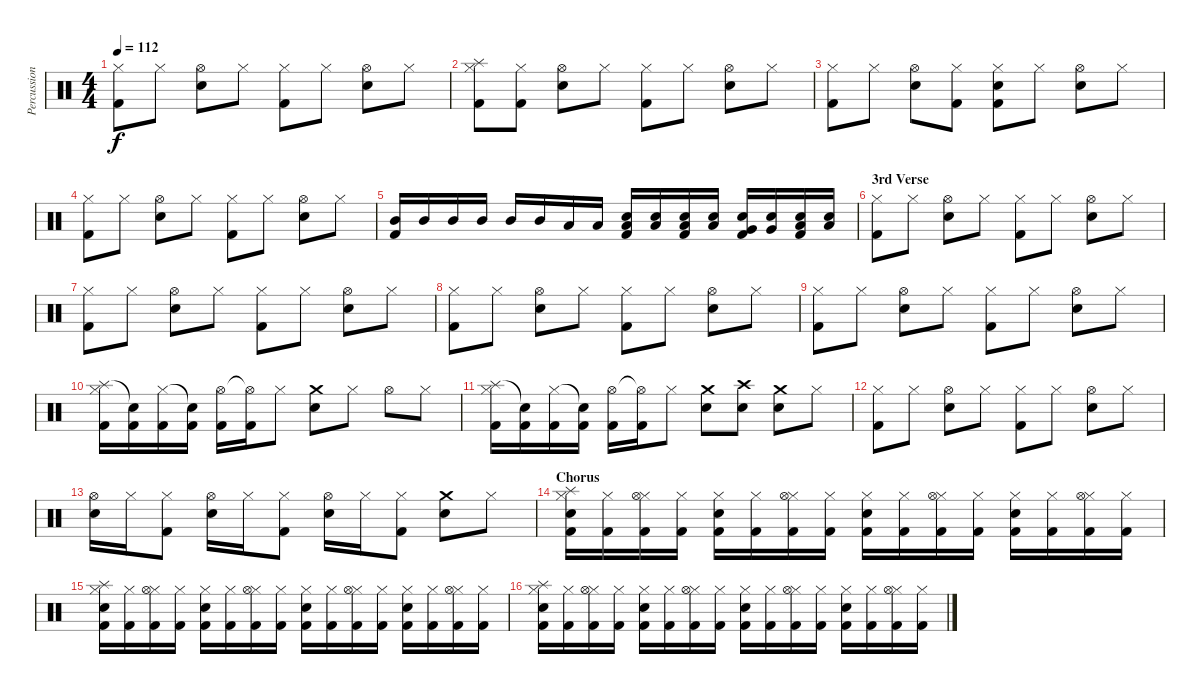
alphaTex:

\track ("Percussion" "Percussion") {instrument percussion}
\staff {score}
\articulation defaults
\ts (4 4)
\tempo 112
\clef neutral
\ks c
("Hi-Hat (closed)" "Kick (hit) 2").8{dy f} "Hi-Hat (closed)".8 ("Snare (hit) 2" "Hi-Hat (open)").8 "Hi-Hat (closed)".8 ("Hi-Hat (closed)" "Kick (hit) 2").8 "Hi-Hat (closed)".8 ("Snare (hit) 2" "Hi-Hat (open)").8 "Hi-Hat (closed)".8 |
("Splash (hit)" "Hi-Hat (closed)" "Kick (hit) 2").8 ("Hi-Hat (closed)" "Kick (hit) 2").8 ("Snare (hit) 2" "Hi-Hat (open)").8 "Hi-Hat (closed)".8 ("Hi-Hat (closed)" "Kick (hit) 2").8 "Hi-Hat (closed)".8 ("Snare (hit) 2" "Hi-Hat (open)").8 "Hi-Hat (closed)".8 |
("Hi-Hat (closed)" "Kick (hit) 2").8 "Hi-Hat (closed)".8 ("Snare (hit) 2" "Hi-Hat (open)").8 ("Hi-Hat (closed)" "Kick (hit) 2").8 ("Snare (hit) 2" "Hi-Hat (closed)" "Kick (hit) 2").8 "Hi-Hat (closed)".8 ("Snare (hit) 2" "Hi-Hat (open)").8 "Hi-Hat (closed)".8 |
("Hi-Hat (closed)" "Kick (hit) 2").8 "Hi-Hat (closed)".8 ("Snare (hit) 2" "Hi-Hat (open)").8 "Hi-Hat (closed)".8 ("Hi-Hat (closed)" "Kick (hit) 2").8 "Hi-Hat (closed)".8 ("Snare (hit) 2" "Hi-Hat (open)").8 "Hi-Hat (closed)".8 |
("Mid Tom (hit)" "Kick (hit) 2").16 "Mid Tom (hit)".16 "Mid Tom (hit)".16 "Mid Tom (hit)".16 "Mid Tom (hit)".16 "Mid Tom (hit)".16 "Low Tom (hit)".16 "Low Tom (hit)".16 ("Low Tom (hit)" "Snare (hit) 2" "Kick (hit) 2").16 ("Low Tom (hit)" "Snare (hit) 2").16 ("Low Tom (hit)" "Snare (hit) 2" "Kick (hit) 2").16 ("Low Tom (hit)" "Snare (hit) 2").16 ("Very Low Tom (hit)" "Snare (hit) 2" "Kick (hit) 2").16 ("Very Low Tom (hit)" "Snare (hit) 2").16 ("Low Floor Tom (hit)" "Snare (hit) 2" "Kick (hit) 2").16 ("Low Floor Tom (hit)" "Snare (hit) 2").16 |
\section ("" "3rd Verse")
("Hi-Hat (closed)" "Kick (hit) 2").8 "Hi-Hat (closed)".8 ("Snare (hit) 2" "Hi-Hat (open)").8 "Hi-Hat (closed)".8 ("Hi-Hat (closed)" "Kick (hit) 2").8 "Hi-Hat (closed)".8 ("Snare (hit) 2" "Hi-Hat (open)").8 "Hi-Hat (closed)".8 |
("Hi-Hat (closed)" "Kick (hit) 2").8 "Hi-Hat (closed)".8 ("Snare (hit) 2" "Hi-Hat (open)").8 "Hi-Hat (closed)".8 ("Hi-Hat (closed)" "Kick (hit) 2").8 "Hi-Hat (closed)".8 ("Snare (hit) 2" "Hi-Hat (open)").8 "Hi-Hat (closed)".8 |
("Hi-Hat (closed)" "Kick (hit) 2").8 "Hi-Hat (closed)".8 ("Snare (hit) 2" "Hi-Hat (open)").8 "Hi-Hat (closed)".8 ("Hi-Hat (closed)" "Kick (hit) 2").8 "Hi-Hat (closed)".8 ("Snare (hit) 2" "Hi-Hat (open)").8 "Hi-Hat (closed)".8 |
("Hi-Hat (closed)" "Kick (hit) 2").8 "Hi-Hat (closed)".8 ("Snare (hit) 2" "Hi-Hat (open)").8 "Hi-Hat (closed)".8 ("Hi-Hat (closed)" "Kick (hit) 2").8 "Hi-Hat (closed)".8 ("Snare (hit) 2" "Hi-Hat (open)").8 "Hi-Hat (closed)".8 |
("Splash (hit)" "Hi-Hat (closed)" "Kick (hit) 2").16 ("Snare (hit)"{t} "Kick (hit) 2").16 ("Hi-Hat (closed)" "Kick (hit) 2").16 ("Snare (hit)"{t} "Kick (hit) 2").16 ("Hi-Hat (open)" "Kick (hit) 2").16 ("Hi-Hat (open)"{t} "Kick (hit) 2").16 "Hi-Hat (closed)".8 ("Snare (hit) 2" "Crash medium (hit)").8 "Hi-Hat (closed)".8 "Hi-Hat (open)".8 "Hi-Hat (closed)".8 |
("Splash (hit)" "Hi-Hat (closed)" "Kick (hit) 2").16 ("Snare (hit)"{t} "Kick (hit) 2").16 ("Hi-Hat (closed)" "Kick (hit) 2").16 ("Snare (hit)"{t} "Kick (hit) 2").16 ("Hi-Hat (open)" "Kick (hit) 2").16 ("Hi-Hat (open)"{t} "Kick (hit) 2").16 "Hi-Hat (closed)".8 ("Snare (hit) 2" "Crash medium (hit)").8 ("Snare (hit) 2" "Crash high (hit)").8 ("Snare (hit) 2" "Crash medium (hit)").8 "Hi-Hat (closed)".8 |
("Hi-Hat (closed)" "Kick (hit) 2").8 "Hi-Hat (closed)".8 ("Snare (hit) 2" "Hi-Hat (open)").8 "Hi-Hat (closed)".8 ("Hi-Hat (closed)" "Kick (hit) 2").8 "Hi-Hat (closed)".8 ("Snare (hit) 2" "Hi-Hat (open)").8 "Hi-Hat (closed)".8 |
("Snare (hit) 2" "Hi-Hat (open)").16 "Hi-Hat (closed)".16 ("Hi-Hat (closed)" "Kick (hit) 2").8 ("Snare (hit) 2" "Hi-Hat (open)").16 "Hi-Hat (closed)".16 ("Hi-Hat (closed)" "Kick (hit) 2").8 ("Snare (hit) 2" "Hi-Hat (open)").16 "Hi-Hat (closed)".16 ("Hi-Hat (closed)" "Kick (hit) 2").8 ("Snare (hit) 2" "Crash medium (hit)").8 "Hi-Hat (closed)".8 |
\section ("" "Chorus")
("Hi-Hat (closed)" "Snare (hit) 2" "Splash (hit)" "Kick (hit) 2").16 ("Hi-Hat (closed)" "Kick (hit) 2").16 ("Hi-Hat (closed)" "Hi-Hat (open)" "Kick (hit) 2").16 ("Hi-Hat (closed)" "Kick (hit) 2").16 ("Hi-Hat (closed)" "Snare (hit) 2" "Kick (hit) 2").16 ("Hi-Hat (closed)" "Kick (hit) 2").16 ("Hi-Hat (closed)" "Hi-Hat (open)" "Kick (hit) 2").16 ("Hi-Hat (closed)" "Kick (hit) 2").16 ("Hi-Hat (closed)" "Snare (hit) 2" "Kick (hit) 2").16 ("Hi-Hat (closed)" "Kick (hit) 2").16 ("Hi-Hat (closed)" "Hi-Hat (open)" "Kick (hit) 2").16 ("Hi-Hat (closed)" "Kick (hit) 2").16 ("Hi-Hat (closed)" "Snare (hit) 2" "Kick (hit) 2").16 ("Hi-Hat (closed)" "Kick (hit) 2").16 ("Hi-Hat (closed)" "Hi-Hat (open)" "Kick (hit) 2").16 ("Hi-Hat (closed)" "Kick (hit) 2").16 |
("Hi-Hat (closed)" "Snare (hit) 2" "Splash (hit)" "Kick (hit) 2").16 ("Hi-Hat (closed)" "Kick (hit) 2").16 ("Hi-Hat (closed)" "Hi-Hat (open)" "Kick (hit) 2").16 ("Hi-Hat (closed)" "Kick (hit) 2").16 ("Hi-Hat (closed)" "Snare (hit) 2" "Kick (hit) 2").16 ("Hi-Hat (closed)" "Kick (hit) 2").16 ("Hi-Hat (closed)" "Hi-Hat (open)" "Kick (hit) 2").16 ("Hi-Hat (closed)" "Kick (hit) 2").16 ("Hi-Hat (closed)" "Snare (hit) 2" "Kick (hit) 2").16 ("Hi-Hat (closed)" "Kick (hit) 2").16 ("Hi-Hat (closed)" "Hi-Hat (open)" "Kick (hit) 2").16 ("Hi-Hat (closed)" "Kick (hit) 2").16 ("Hi-Hat (closed)" "Snare (hit) 2" "Kick (hit) 2").16 ("Hi-Hat (closed)" "Kick (hit) 2").16 ("Hi-Hat (closed)" "Hi-Hat (open)" "Kick (hit) 2").16 ("Hi-Hat (closed)" "Kick (hit) 2").16 |
("Hi-Hat (closed)" "Snare (hit) 2" "Splash (hit)" "Kick (hit) 2").16 ("Hi-Hat (closed)" "Kick (hit) 2").16 ("Hi-Hat (closed)" "Hi-Hat (open)" "Kick (hit) 2").16 ("Hi-Hat (closed)" "Kick (hit) 2").16 ("Hi-Hat (closed)" "Snare (hit) 2" "Kick (hit) 2").16 ("Hi-Hat (closed)" "Kick (hit) 2").16 ("Hi-Hat (closed)" "Hi-Hat (open)" "Kick (hit) 2").16 ("Hi-Hat (closed)" "Kick (hit) 2").16 ("Hi-Hat (closed)" "Snare (hit) 2" "Kick (hit) 2").16 ("Hi-Hat (closed)" "Kick (hit) 2").16 ("Hi-Hat (closed)" "Hi-Hat (open)" "Kick (hit) 2").16 ("Hi-Hat (closed)" "Kick (hit) 2").16 ("Hi-Hat (closed)" "Snare (hit) 2" "Kick (hit) 2").16 ("Hi-Hat (closed)" "Kick (hit) 2").16 ("Hi-Hat (closed)" "Hi-Hat (open)" "Kick (hit) 2").16 ("Hi-Hat (closed)" "Kick (hit) 2").16
